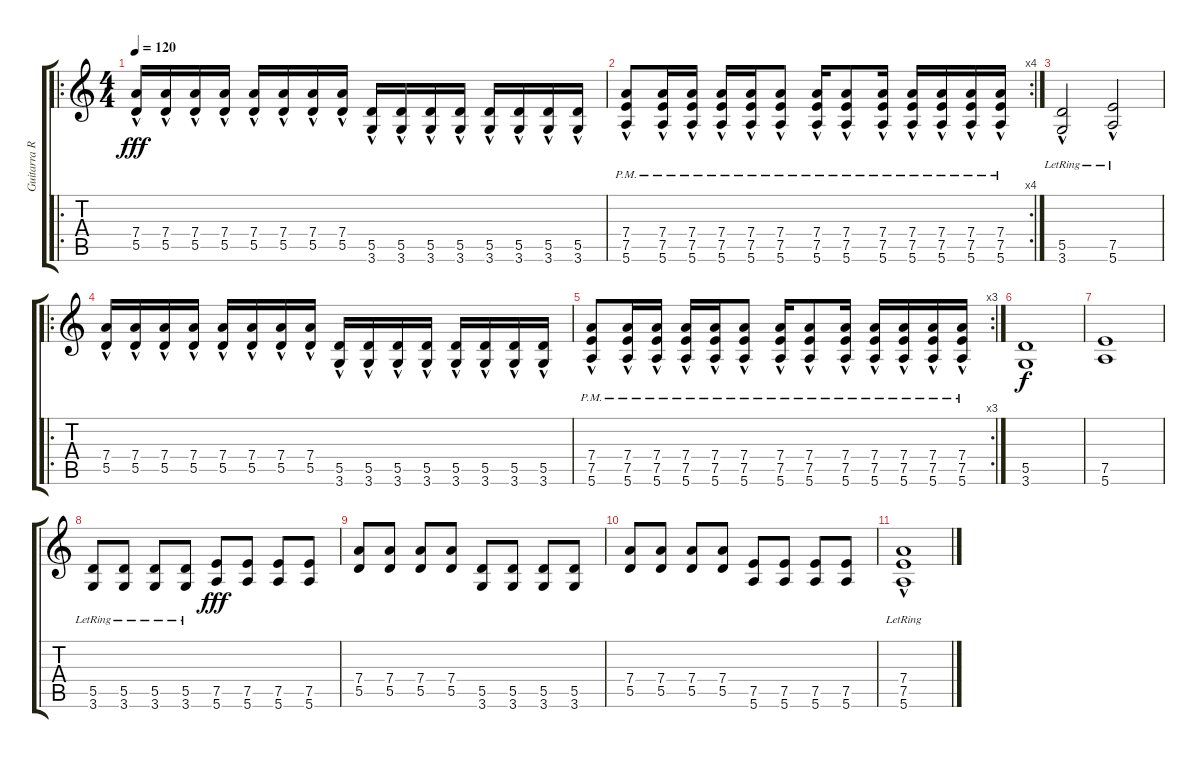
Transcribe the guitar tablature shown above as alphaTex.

\track ("Guitarra Rítmica" "Guitarra R") {instrument overdrivenguitar}
\staff {score tabs}
\tuning (E4 B3 G3 D3 A2 E2) {hide}
\ro
\ts (4 4)
\tempo 120
\clef g2
\ks c
(7.4{hac} 5.5{hac}).16{dy fff} (7.4{hac} 5.5{hac}).16 (7.4{hac} 5.5{hac}).16 (7.4{hac} 5.5{hac}).16 (7.4{hac} 5.5{hac}).16 (7.4{hac} 5.5{hac}).16 (7.4{hac} 5.5{hac}).16 (7.4{hac} 5.5{hac}).16 (5.5{hac} 3.6{hac}).16 (5.5{hac} 3.6{hac}).16 (5.5{hac} 3.6{hac}).16 (5.5{hac} 3.6{hac}).16 (5.5{hac} 3.6{hac}).16 (5.5{hac} 3.6{hac}).16 (5.5{hac} 3.6{hac}).16 (5.5{hac} 3.6{hac}).16 |
\rc 4
(7.4{hac pm} 7.5{hac pm} 5.6{hac pm}).8 (7.4{hac pm} 7.5{hac pm} 5.6{hac pm}).16 (7.4{hac pm} 7.5{hac pm} 5.6{hac pm}).16 (7.4{hac pm} 7.5{hac pm} 5.6{hac pm}).16 (7.4{hac pm} 7.5{hac pm} 5.6{hac pm}).16 (7.4{hac pm} 7.5{hac pm} 5.6{hac pm}).8 (7.4{hac pm} 7.5{hac pm} 5.6{hac pm}).16 (7.4{hac pm} 7.5{hac pm} 5.6{hac pm}).8 (7.4{hac pm} 7.5{hac pm} 5.6{hac pm}).16 (7.4{hac pm} 7.5{hac pm} 5.6{hac pm}).16 (7.4{hac pm} 7.5{hac pm} 5.6{hac pm}).16 (7.4{hac pm} 7.5{hac pm} 5.6{hac pm}).16 (7.4{hac pm} 7.5{hac pm} 5.6{hac pm}).16 |
(5.5{hac lr} 3.6{hac lr}).2 (7.5{hac lr} 5.6{hac lr}).2 |
\ro
(7.4{hac} 5.5{hac}).16 (7.4{hac} 5.5{hac}).16 (7.4{hac} 5.5{hac}).16 (7.4{hac} 5.5{hac}).16 (7.4{hac} 5.5{hac}).16 (7.4{hac} 5.5{hac}).16 (7.4{hac} 5.5{hac}).16 (7.4{hac} 5.5{hac}).16 (5.5{hac} 3.6{hac}).16 (5.5{hac} 3.6{hac}).16 (5.5{hac} 3.6{hac}).16 (5.5{hac} 3.6{hac}).16 (5.5{hac} 3.6{hac}).16 (5.5{hac} 3.6{hac}).16 (5.5{hac} 3.6{hac}).16 (5.5{hac} 3.6{hac}).16 |
\rc 3
(7.4{hac pm} 7.5{hac pm} 5.6{hac pm}).8 (7.4{hac pm} 7.5{hac pm} 5.6{hac pm}).16 (7.4{hac pm} 7.5{hac pm} 5.6{hac pm}).16 (7.4{hac pm} 7.5{hac pm} 5.6{hac pm}).16 (7.4{hac pm} 7.5{hac pm} 5.6{hac pm}).16 (7.4{hac pm} 7.5{hac pm} 5.6{hac pm}).8 (7.4{hac pm} 7.5{hac pm} 5.6{hac pm}).16 (7.4{hac pm} 7.5{hac pm} 5.6{hac pm}).8 (7.4{hac pm} 7.5{hac pm} 5.6{hac pm}).16 (7.4{hac pm} 7.5{hac pm} 5.6{hac pm}).16 (7.4{hac pm} 7.5{hac pm} 5.6{hac pm}).16 (7.4{hac pm} 7.5{hac pm} 5.6{hac pm}).16 (7.4{hac pm} 7.5{hac pm} 5.6{hac pm}).16 |
(5.5 3.6).1{dy f} |
(7.5 5.6).1 |
(5.5{lr} 3.6{lr}).8 (5.5{lr} 3.6{lr}).8 (5.5{lr} 3.6{lr}).8 (5.5{lr} 3.6{lr}).8 (7.5 5.6).8{dy fff} (7.5 5.6).8 (7.5 5.6).8 (7.5 5.6).8 |
(7.4 5.5).8 (7.4 5.5).8 (7.4 5.5).8 (7.4 5.5).8 (5.5 3.6).8 (5.5 3.6).8 (5.5 3.6).8 (5.5 3.6).8 |
(7.4 5.5).8 (7.4 5.5).8 (7.4 5.5).8 (7.4 5.5).8 (7.5 5.6).8 (7.5 5.6).8 (7.5 5.6).8 (7.5 5.6).8 |
(7.4{hac lr} 7.5{hac lr} 5.6{hac lr}).1
